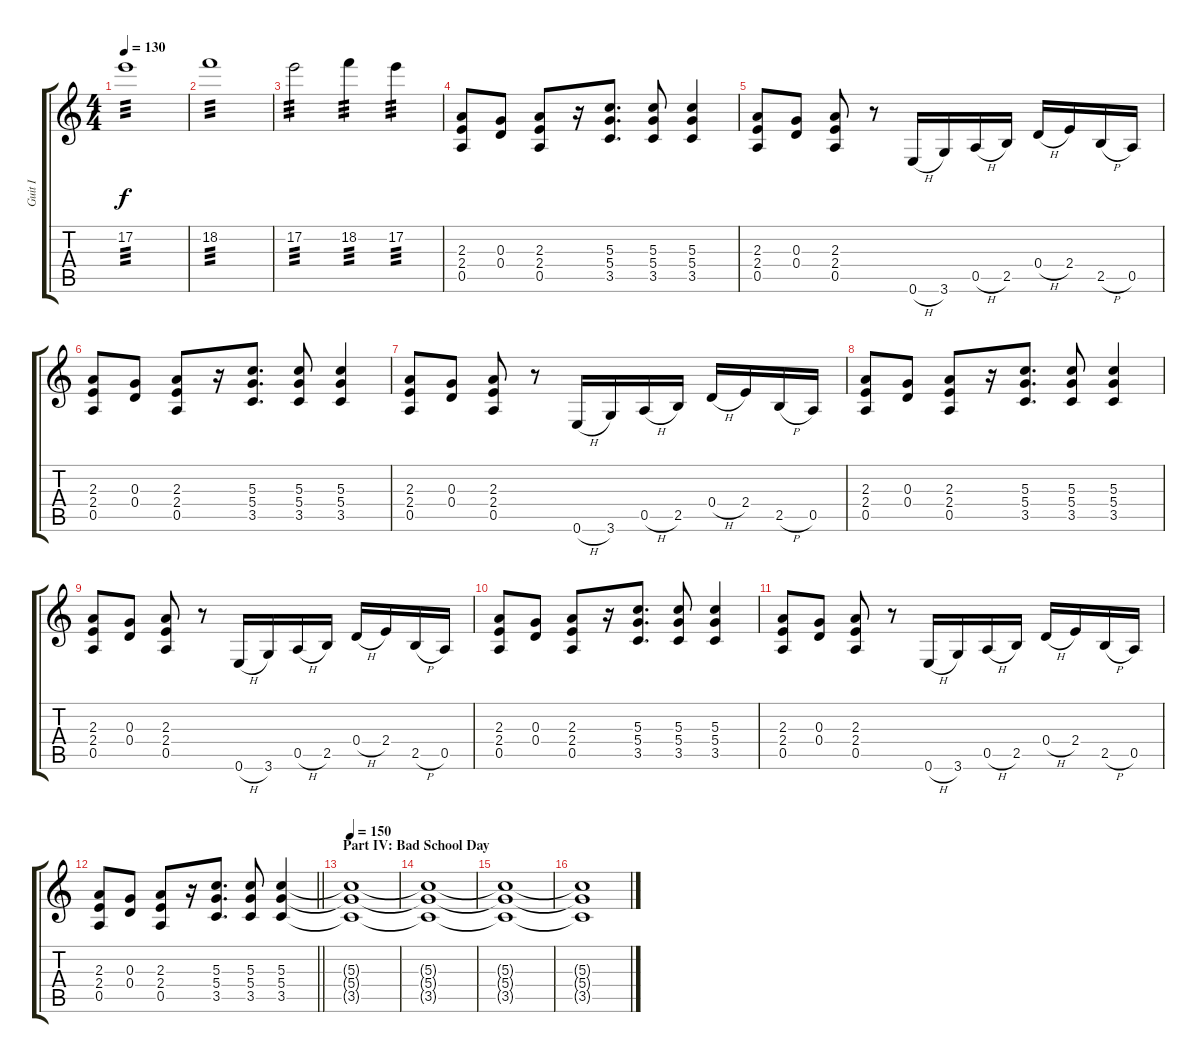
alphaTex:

\track ("Guit I" "Guit I") {instrument electricguitarclean}
\staff {score tabs}
\tuning (E4 B3 G3 D3 A2 E2) {hide}
\ts (4 4)
\tempo 130
\clef g2
\ks c
17.2.1{tp 3 dy f} |
18.2.1{tp 3} |
17.2.2{tp 3} 18.2.4{tp 3} 17.2.4{tp 3} |
(2.3 2.4 0.5).8 (0.3 0.4).8 (2.3 2.4 0.5).8 r.16 (5.3 5.4 3.5).8{d} (5.3 5.4 3.5).8 (5.3 5.4 3.5).4 |
(2.3 2.4 0.5).8 (0.3 0.4).8 (2.3 2.4 0.5).8 r.8 0.6{h}.16 3.6.16 0.5{h}.16 2.5.16 0.4{h}.16 2.4.16 2.5{h}.16 0.5.16 |
(2.3 2.4 0.5).8 (0.3 0.4).8 (2.3 2.4 0.5).8 r.16 (5.3 5.4 3.5).8{d} (5.3 5.4 3.5).8 (5.3 5.4 3.5).4 |
(2.3 2.4 0.5).8 (0.3 0.4).8 (2.3 2.4 0.5).8 r.8 0.6{h}.16 3.6.16 0.5{h}.16 2.5.16 0.4{h}.16 2.4.16 2.5{h}.16 0.5.16 |
(2.3 2.4 0.5).8 (0.3 0.4).8 (2.3 2.4 0.5).8 r.16 (5.3 5.4 3.5).8{d} (5.3 5.4 3.5).8 (5.3 5.4 3.5).4 |
(2.3 2.4 0.5).8 (0.3 0.4).8 (2.3 2.4 0.5).8 r.8 0.6{h}.16 3.6.16 0.5{h}.16 2.5.16 0.4{h}.16 2.4.16 2.5{h}.16 0.5.16 |
(2.3 2.4 0.5).8 (0.3 0.4).8 (2.3 2.4 0.5).8 r.16 (5.3 5.4 3.5).8{d} (5.3 5.4 3.5).8 (5.3 5.4 3.5).4 |
(2.3 2.4 0.5).8 (0.3 0.4).8 (2.3 2.4 0.5).8 r.8 0.6{h}.16 3.6.16 0.5{h}.16 2.5.16 0.4{h}.16 2.4.16 2.5{h}.16 0.5.16 |
\barLineRight lightlight
(2.3 2.4 0.5).8 (0.3 0.4).8 (2.3 2.4 0.5).8 r.16 (5.3 5.4 3.5).8{d} (5.3 5.4 3.5).8 (5.3 5.4 3.5).4 |
\section ("" "Part IV: Bad School Day")
\tempo 150
(5.3{t} 5.4{t} 3.5{t}).1{volume 0} |
(5.3{t} 5.4{t} 3.5{t}).1 |
(5.3{t} 5.4{t} 3.5{t}).1 |
(5.3{t} 5.4{t} 3.5{t}).1
